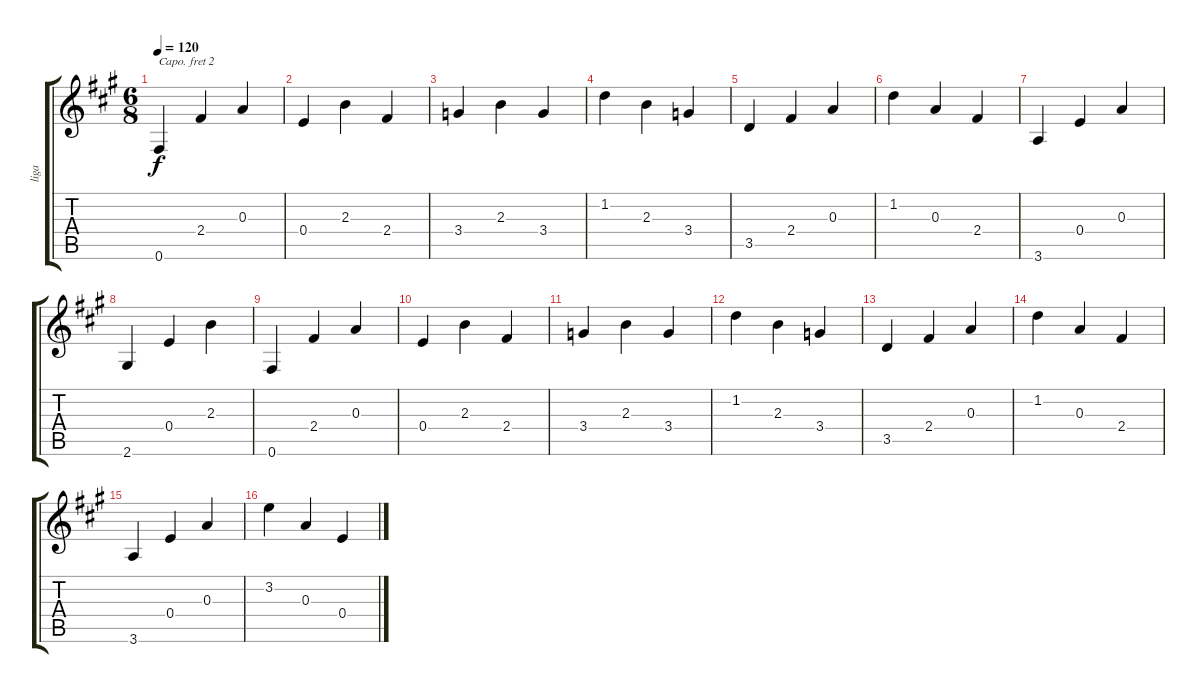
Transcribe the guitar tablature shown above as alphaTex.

\track ("liga" "liga") {instrument acousticguitarsteel}
\staff {score tabs}
\capo 2
\tuning (E4 B3 G3 D3 A2 E2) {hide}
\ts (6 8)
\tempo 120
\clef g2
\ks a
0.6.4{dy f} 2.4.4 0.3.4 |
0.4.4 2.3.4 2.4.4 |
3.4.4 2.3.4 3.4.4 |
1.2.4 2.3.4 3.4.4 |
3.5.4 2.4.4 0.3.4 |
1.2.4 0.3.4 2.4.4 |
3.6.4 0.4.4 0.3.4 |
2.6.4 0.4.4 2.3.4 |
0.6.4 2.4.4 0.3.4 |
0.4.4 2.3.4 2.4.4 |
3.4.4 2.3.4 3.4.4 |
1.2.4 2.3.4 3.4.4 |
3.5.4 2.4.4 0.3.4 |
1.2.4 0.3.4 2.4.4 |
3.6.4 0.4.4 0.3.4 |
3.2.4 0.3.4 0.4.4
